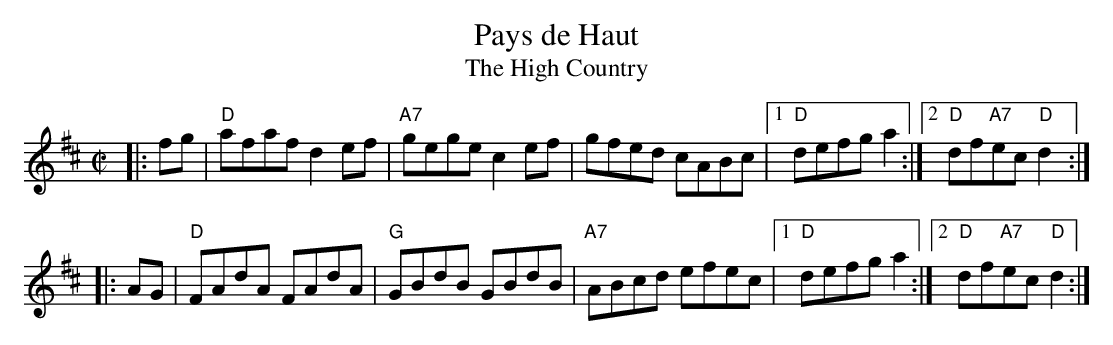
X:1
T: Pays de Haut
T: The High Country
M: C|
L: 1/8
K: D
|: fg \
| "D"afaf d2ef |  "A7"gege c2ef | gfed cABc |1 "D"defg a2 :|2 "D"df"A7"ec "D"d2 :|
|: AG \
| "D"FAdA FAdA | "G"GBdB GBdB | "A7"ABcd efec |1 "D"defg a2 :|2 "D"df"A7"ec "D"d2 :|
